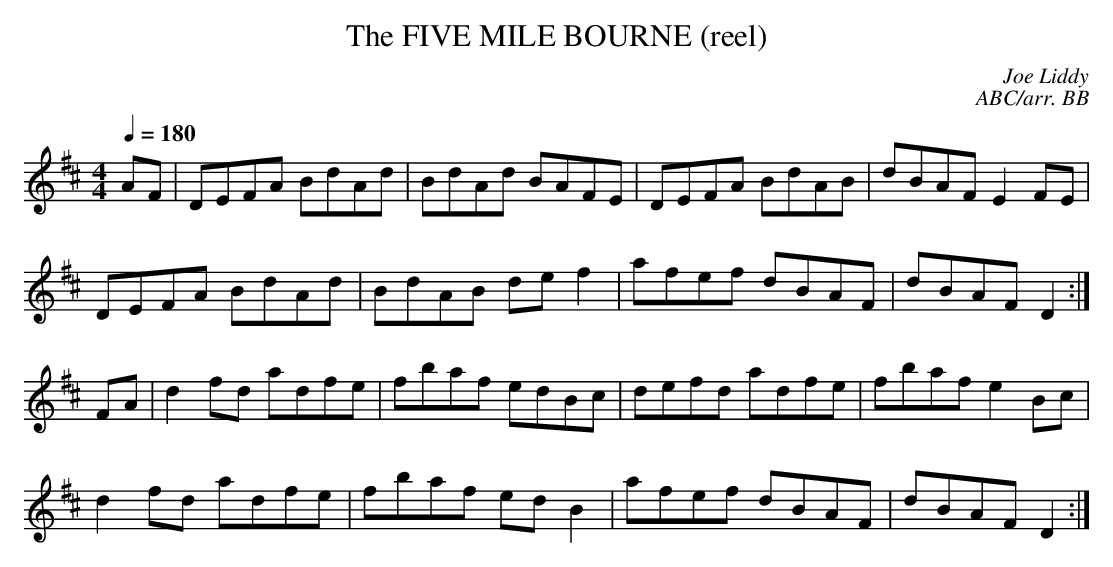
X:1
T:FIVE MILE BOURNE (reel), The
C:Joe Liddy
C:ABC/arr. BB
Q:1/4=180
L:1/8
M:4/4
K:D
AF|DEFA BdAd|BdAd BAFE|DEFA BdAB|dBAF E2 FE |
DEFA BdAd|BdAB de f2|afef dBAF|dBAF D2 :|
FA|d2 fd adfe|fbaf edBc|defd adfe|fbaf e2 Bc |
d2 fd adfe|fbaf ed B2|afef dBAF|dBAF D2 :|
